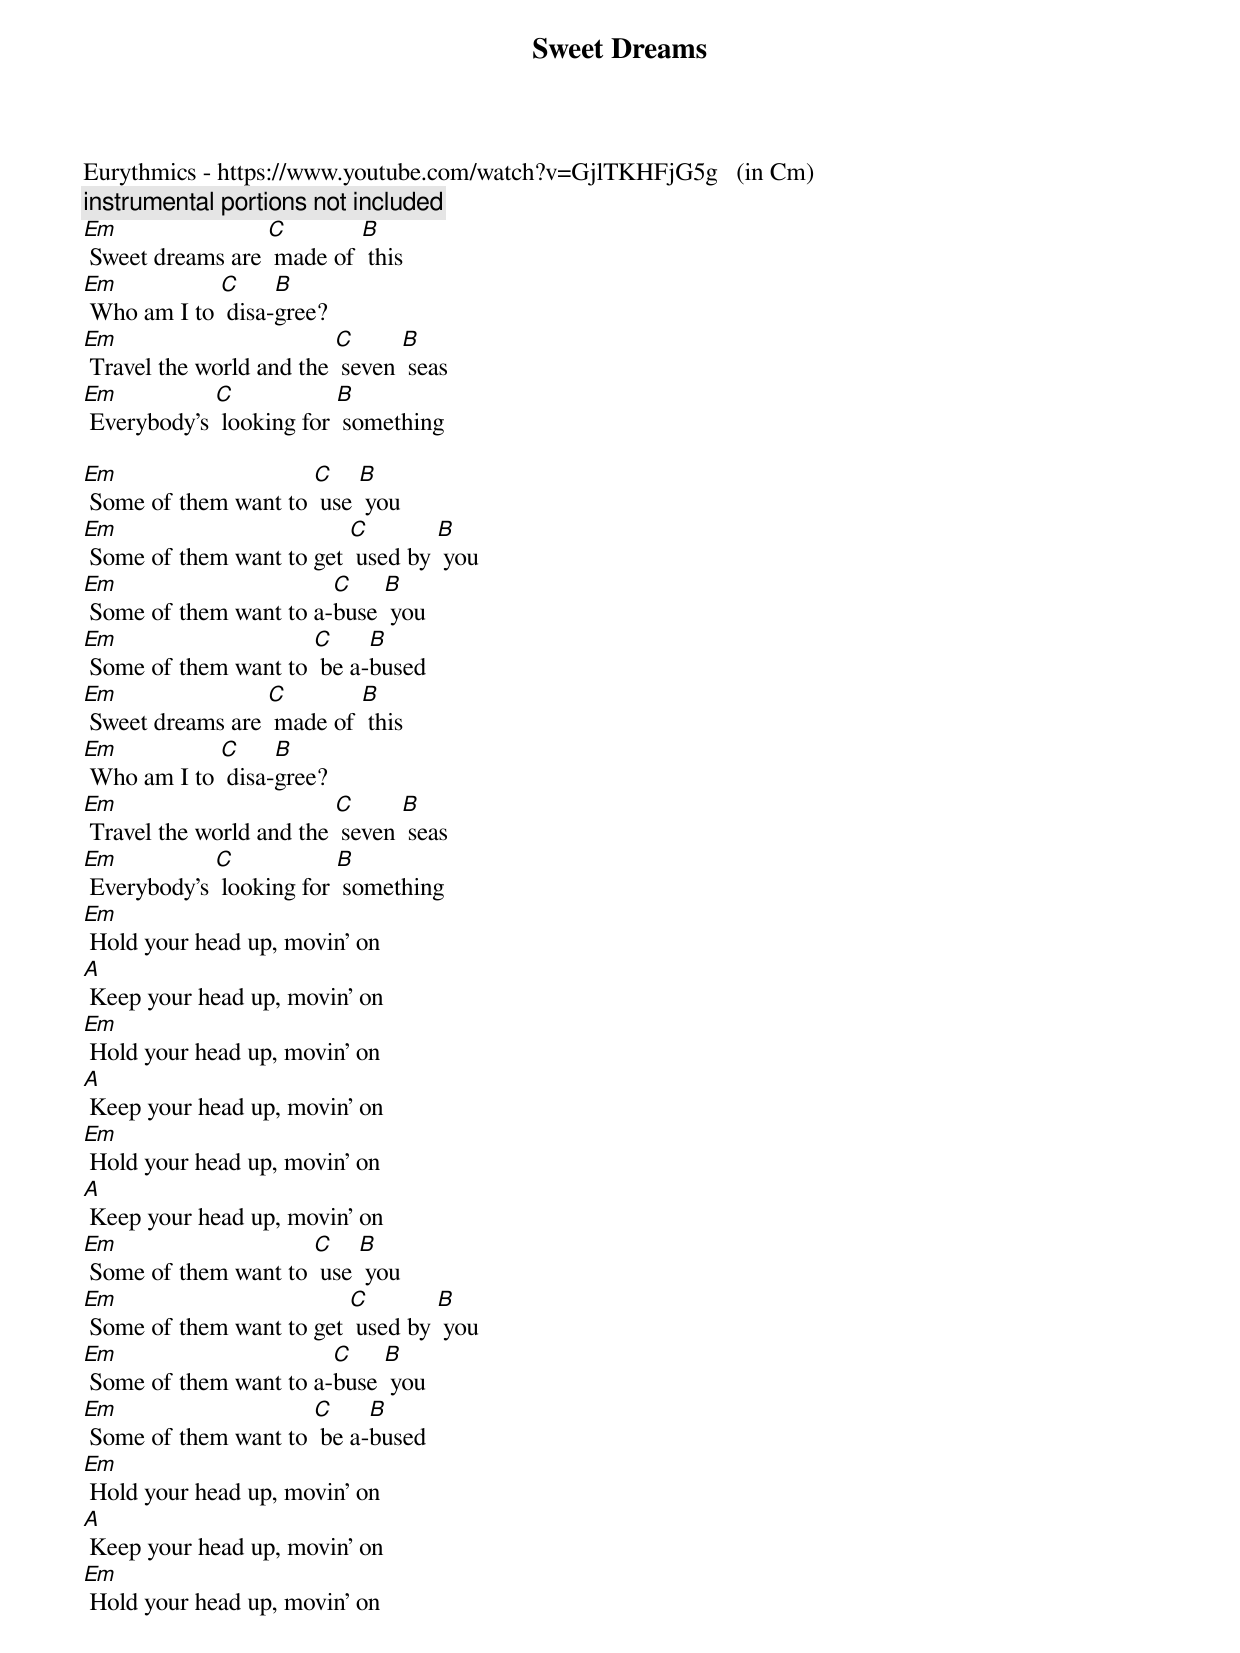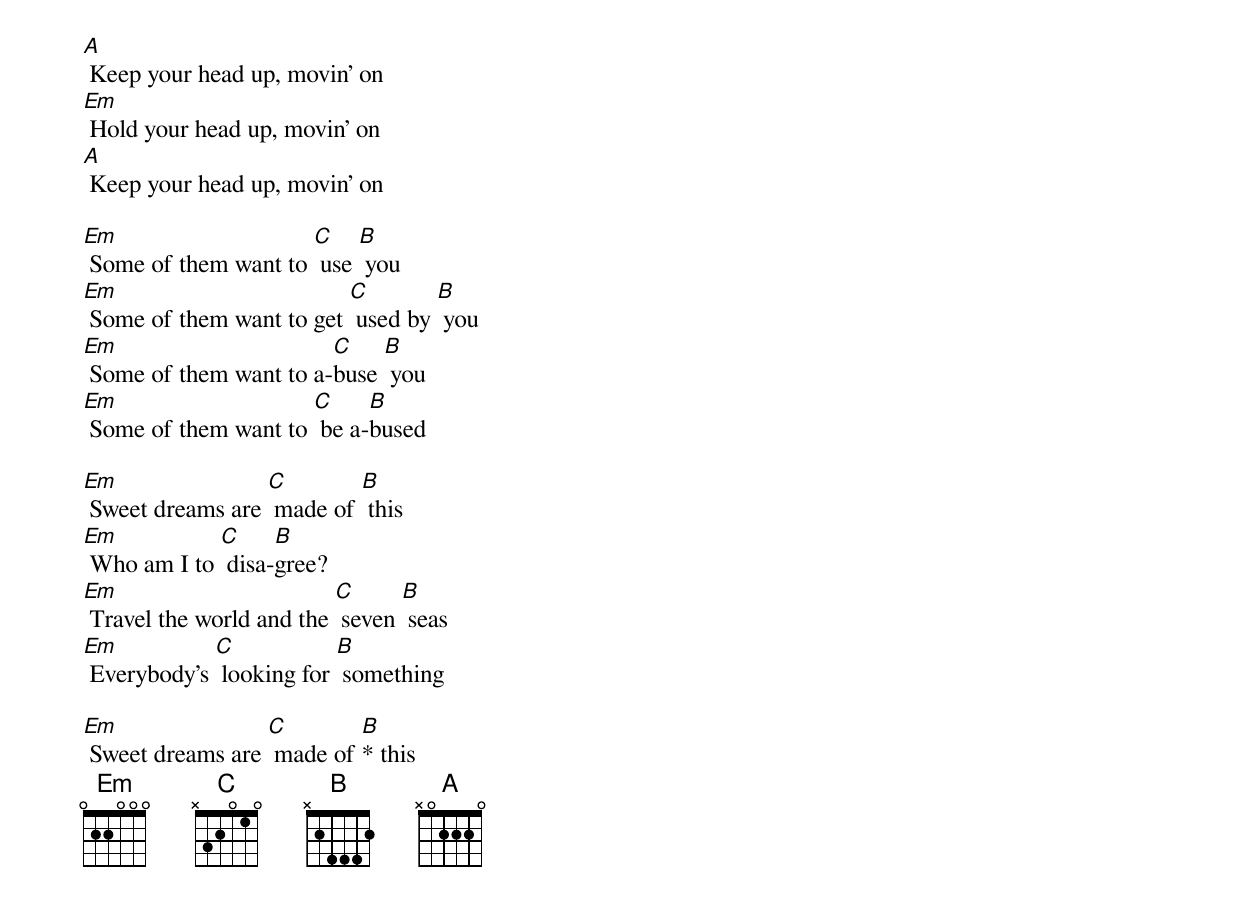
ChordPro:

{t: Sweet Dreams }
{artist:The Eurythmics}
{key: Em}
Eurythmics - https://www.youtube.com/watch?v=GjlTKHFjG5g   (in Cm)
{c: instrumental portions not included }
[Em] Sweet dreams are [C] made of [B] this
[Em] Who am I to [C] disa-[B]gree?
[Em] Travel the world and the [C] seven [B] seas
[Em] Everybody's [C] looking for [B] something

[Em] Some of them want to [C] use [B] you
[Em] Some of them want to get [C] used by [B] you
[Em] Some of them want to a-[C]buse [B] you
[Em] Some of them want to [C] be a-[B]bused
{c: }
[Em] Sweet dreams are [C] made of [B] this
[Em] Who am I to [C] disa-[B]gree?
[Em] Travel the world and the [C] seven [B] seas
[Em] Everybody's [C] looking for [B] something
{c: }
[Em] Hold your head up, movin' on
[A] Keep your head up, movin' on
[Em] Hold your head up, movin' on
[A] Keep your head up, movin' on
[Em] Hold your head up, movin' on
[A] Keep your head up, movin' on
{c: }
[Em] Some of them want to [C] use [B] you
[Em] Some of them want to get [C] used by [B] you
[Em] Some of them want to a-[C]buse [B] you
[Em] Some of them want to [C] be a-[B]bused
{c: }
[Em] Hold your head up, movin' on
[A] Keep your head up, movin' on
[Em] Hold your head up, movin' on
[A] Keep your head up, movin' on
[Em] Hold your head up, movin' on
[A] Keep your head up, movin' on

[Em] Some of them want to [C] use [B] you
[Em] Some of them want to get [C] used by [B] you
[Em] Some of them want to a-[C]buse [B] you
[Em] Some of them want to [C] be a-[B]bused

[Em] Sweet dreams are [C] made of [B] this
[Em] Who am I to [C] disa-[B]gree?
[Em] Travel the world and the [C] seven [B] seas
[Em] Everybody's [C] looking for [B] something

[Em] Sweet dreams are [C] made of [B]* this
